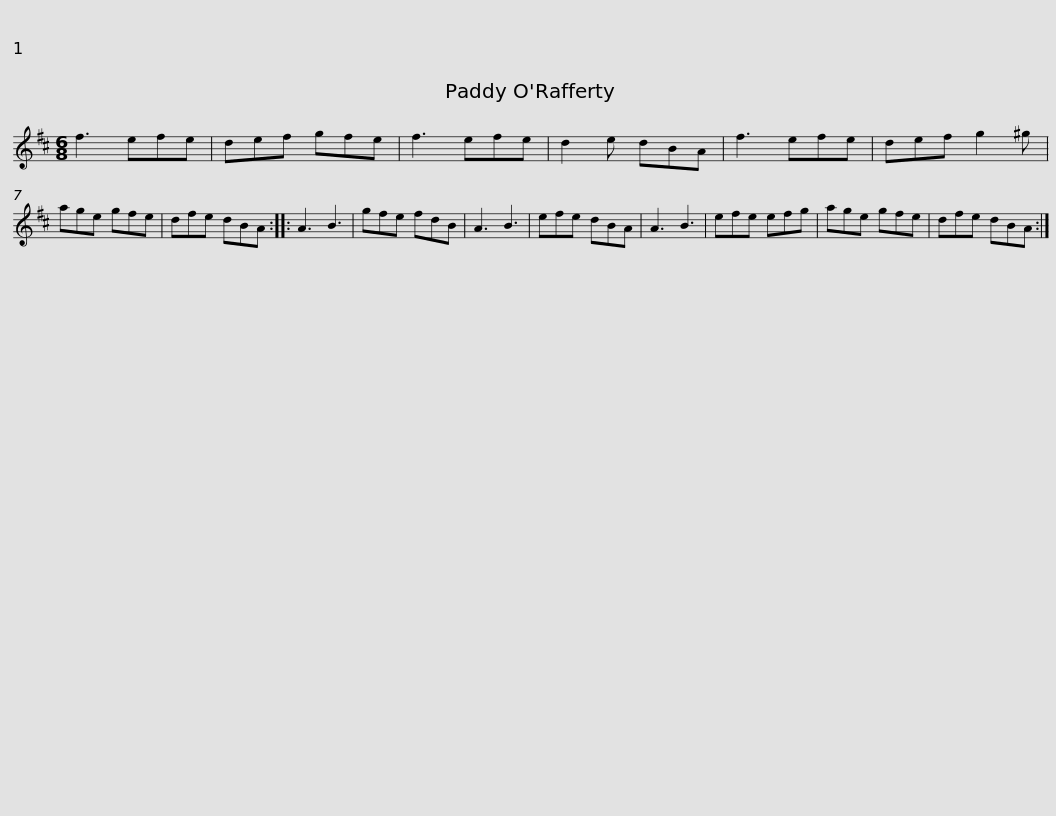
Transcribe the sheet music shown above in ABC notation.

X:1
L:1/8
M:6/8
I:linebreak $
K:D
V:1 treble
V:1
 f3 efe | def gfe | f3 efe | d2 e dBA | f3 efe | %5
 def g2 ^g | age gfe | dfe dBA ::$ A3 B3 | gfe fdB | %10
 A3 B3 | efe dBA | A3 B3 | efe efg | age gfe | %15
 dfe dBA :| %16
